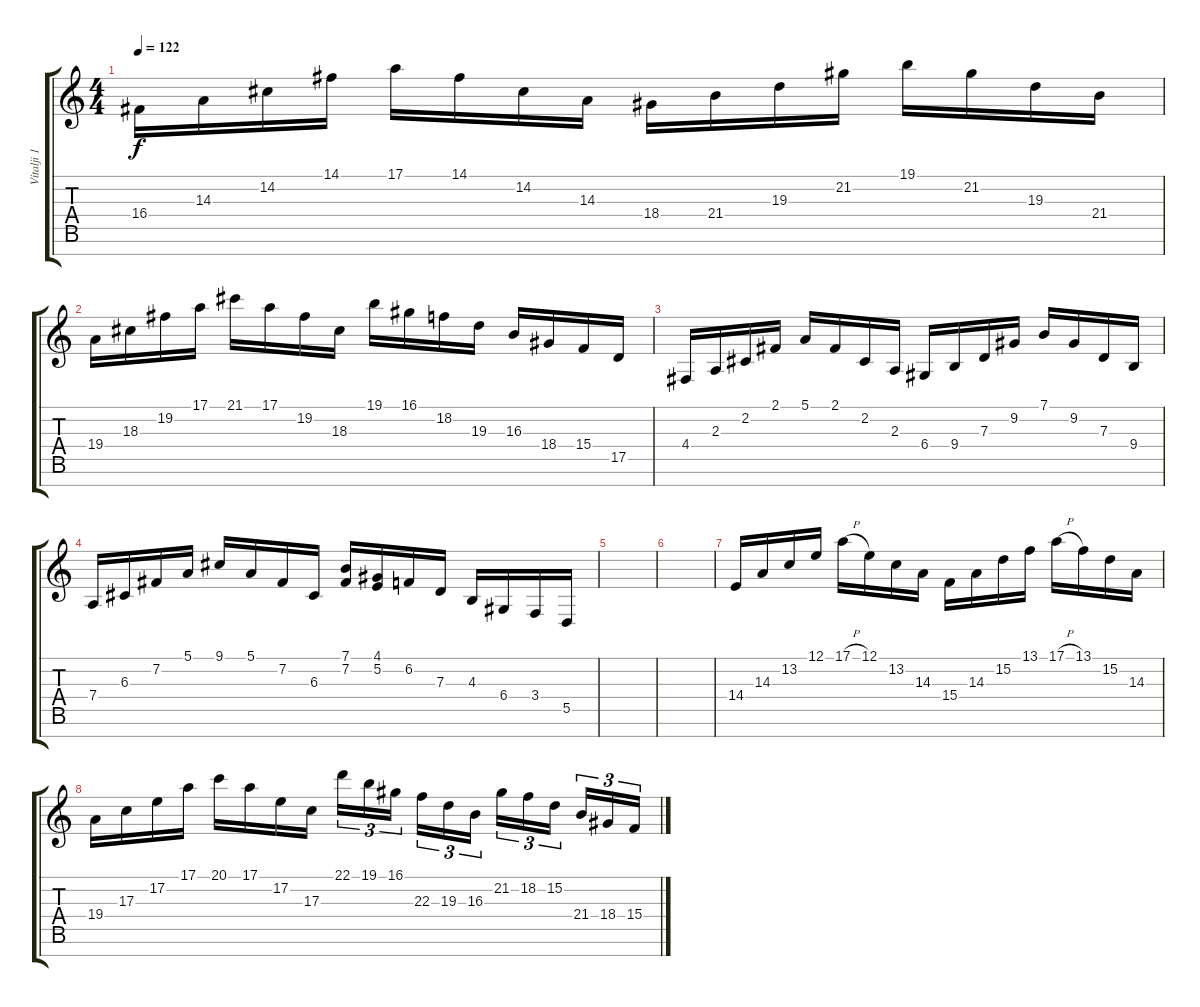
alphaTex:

\track ("Vitalji 1" "Vitalji 1") {instrument lead1square}
\staff {score tabs}
\tuning (E4 B3 G3 D3 A2 E2 B1) {hide}
\ts (4 4)
\section ("" "")
\tempo 122
\clef g2
\ks c
16.4.16{dy f instrument rockorgan} 14.3.16 14.2.16 14.1.16 17.1.16 14.1.16 14.2.16 14.3.16 18.4.16 21.4.16 19.3.16 21.2.16 19.1.16 21.2.16 19.3.16 21.4.16 |
19.4.16 18.3.16 19.2.16 17.1.16 21.1.16 17.1.16 19.2.16 18.3.16 19.1.16 16.1.16 18.2.16 19.3.16 16.3.16 18.4.16 15.4.16 17.5.16 |
4.4.16 2.3.16 2.2.16 2.1.16 5.1.16 2.1.16 2.2.16 2.3.16 6.4.16 9.4.16 7.3.16 9.2.16 7.1.16 9.2.16 7.3.16 9.4.16 |
7.4.16 6.3.16 7.2.16 5.1.16 9.1.16 5.1.16 7.2.16 6.3.16 (7.1 7.2).16 (4.1 5.2).16 6.2.16 7.3.16 4.3.16 6.4.16 3.4.16 5.5.16 |
|
|
14.4.16{instrument lead1square} 14.3.16 13.2.16 12.1.16 17.1{h}.16 12.1.16 13.2.16 14.3.16 15.4.16 14.3.16 15.2.16 13.1.16 17.1{h}.16 13.1.16 15.2.16 14.3.16 |
19.4.16 17.3.16 17.2.16 17.1.16 20.1.16 17.1.16 17.2.16 17.3.16 22.1.16{tu (3 2)} 19.1.16{tu (3 2)} 16.1.16{tu (3 2) beam splitsecondary} 22.3.16{tu (3 2)} 19.3.16{tu (3 2)} 16.3.16{tu (3 2)} 21.2.16{tu (3 2)} 18.2.16{tu (3 2)} 15.2.16{tu (3 2) beam splitsecondary} 21.4.16{tu (3 2)} 18.4.16{tu (3 2)} 15.4.16{tu (3 2)}
